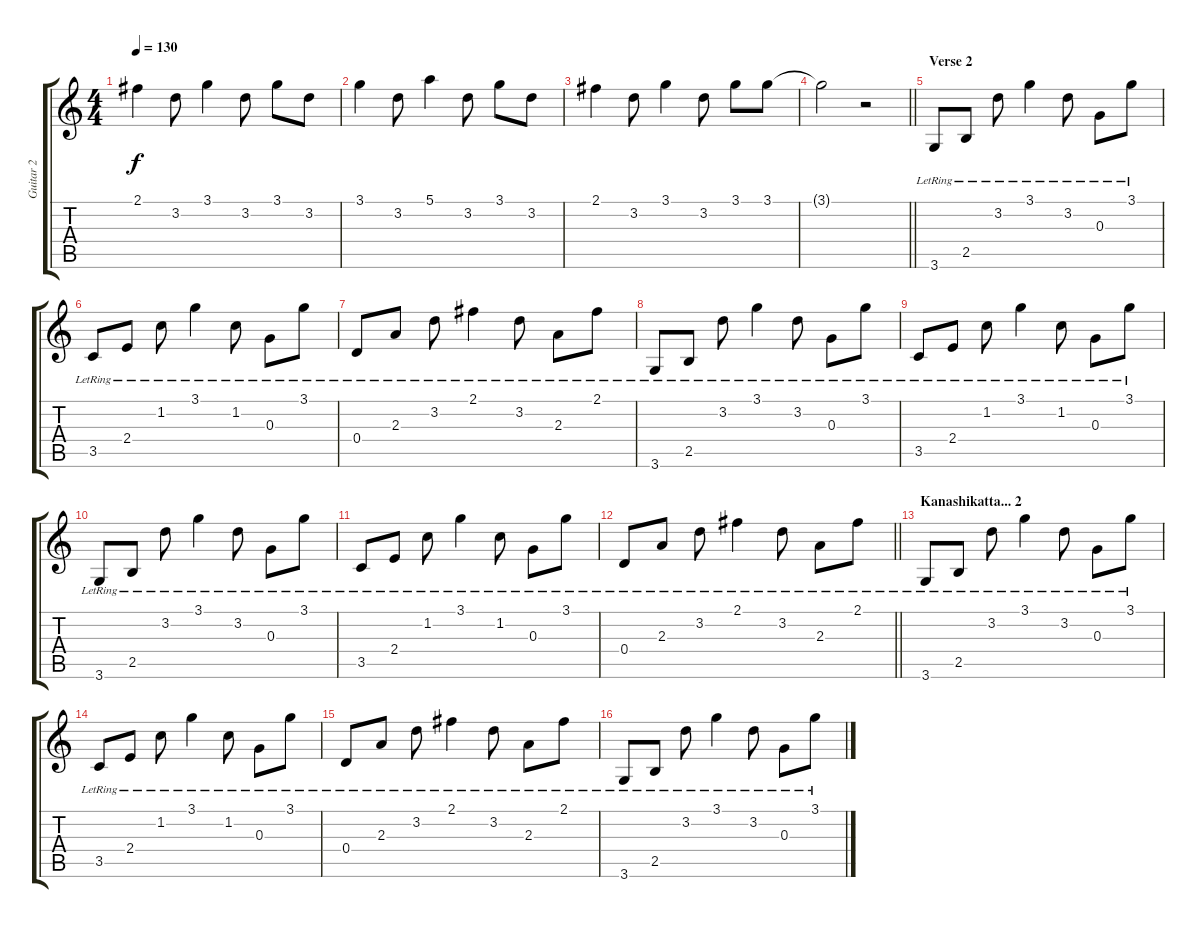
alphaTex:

\track ("Guitar 2" "Guitar 2") {instrument electricguitarclean}
\staff {score tabs}
\tuning (E4 B3 G3 D3 A2 E2) {hide}
\ts (4 4)
\tempo 130
\clef g2
\ks c
2.1.4{dy f} 3.2.8 3.1.4 3.2.8 3.1.8 3.2.8 |
3.1.4 3.2.8 5.1.4 3.2.8 3.1.8 3.2.8 |
2.1.4 3.2.8 3.1.4 3.2.8 3.1.8 3.1.8 |
\barLineRight lightlight
3.1{t}.2 r.2 |
\section ("" "Verse 2")
3.6{lr}.8 2.5{lr}.8 3.2{lr}.8 3.1{lr}.4 3.2{lr}.8 0.3{lr}.8 3.1{lr}.8 |
3.5{lr}.8 2.4{lr}.8 1.2{lr}.8 3.1{lr}.4 1.2{lr}.8 0.3{lr}.8 3.1{lr}.8 |
0.4{lr}.8 2.3{lr}.8 3.2{lr}.8 2.1{lr}.4 3.2{lr}.8 2.3{lr}.8 2.1{lr}.8 |
3.6{lr}.8 2.5{lr}.8 3.2{lr}.8 3.1{lr}.4 3.2{lr}.8 0.3{lr}.8 3.1{lr}.8 |
3.5{lr}.8 2.4{lr}.8 1.2{lr}.8 3.1{lr}.4 1.2{lr}.8 0.3{lr}.8 3.1{lr}.8 |
3.6{lr}.8 2.5{lr}.8 3.2{lr}.8 3.1{lr}.4 3.2{lr}.8 0.3{lr}.8 3.1{lr}.8 |
3.5{lr}.8 2.4{lr}.8 1.2{lr}.8 3.1{lr}.4 1.2{lr}.8 0.3{lr}.8 3.1{lr}.8 |
\barLineRight lightlight
0.4{lr}.8 2.3{lr}.8 3.2{lr}.8 2.1{lr}.4 3.2{lr}.8 2.3{lr}.8 2.1{lr}.8 |
\section ("" "Kanashikatta... 2")
3.6{lr}.8 2.5{lr}.8 3.2{lr}.8 3.1{lr}.4 3.2{lr}.8 0.3{lr}.8 3.1{lr}.8 |
3.5{lr}.8 2.4{lr}.8 1.2{lr}.8 3.1{lr}.4 1.2{lr}.8 0.3{lr}.8 3.1{lr}.8 |
0.4{lr}.8 2.3{lr}.8 3.2{lr}.8 2.1{lr}.4 3.2{lr}.8 2.3{lr}.8 2.1{lr}.8 |
3.6{lr}.8 2.5{lr}.8 3.2{lr}.8 3.1{lr}.4 3.2{lr}.8 0.3{lr}.8 3.1{lr}.8
